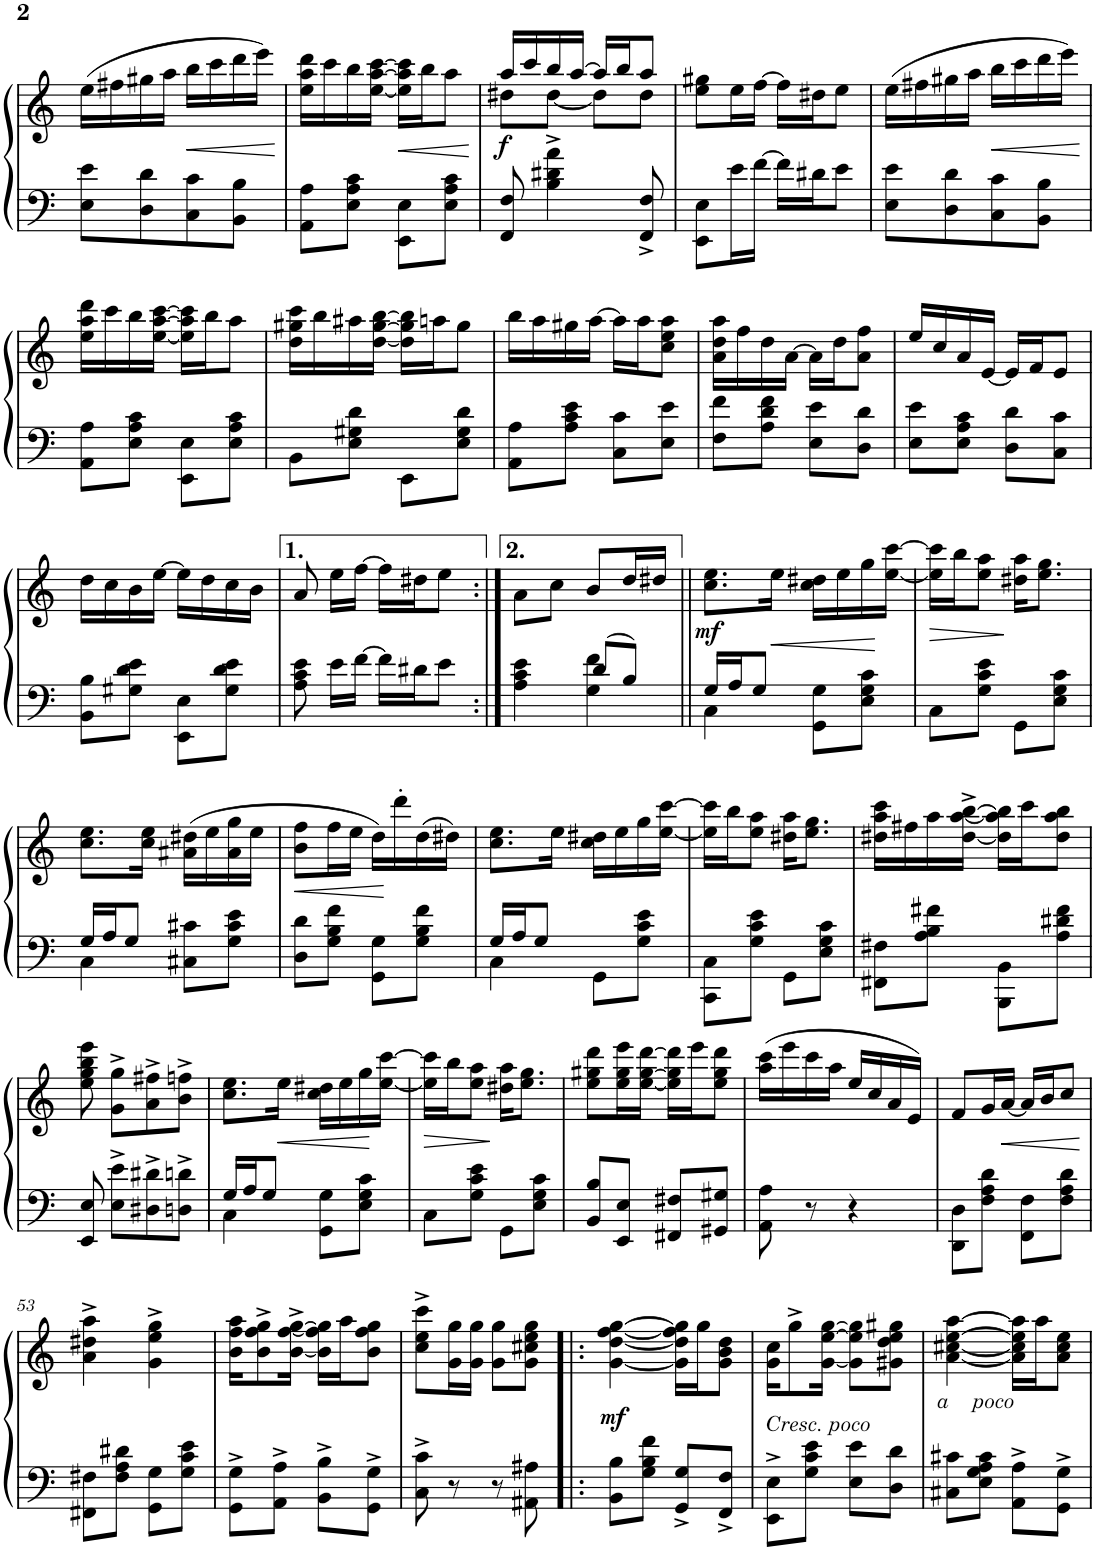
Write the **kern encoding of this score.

**kern	**kern	**dynam
*part1	*part1	*part1
*staff2	*staff1	*staff1/2
*I"Upright Piano	*	*
*I'Pno.	*	*
!!LO:PB:g=z
*clefF4	*clefG2	*
*k[]	*k[]	*
*M2/4	*M2/4	*
=27	=27	=27
8E\ 8e\L	(16ee\LL	.
.	16ff#X\	.
8D\ 8d\	16gg#X\	.
.	16aa\JJ	.
!	!	!LO:HP:b
8C\ 8c\	16bb\LL	<
.	16ccc\	.
8BB\ 8B\J	16ddd\	.
.	16eee\JJ)	.
.	.	[
=28	=28	=28
8AA\ 8A\L	16ee\ 16aa\ 16ddd\LL	.
.	16ccc\	.
8E\ 8A\ 8c\J	16bb\	.
.	[16ee\ [16aa\ [16ccc\JJ	.
!	!	!LO:HP:b
8EE\ 8E\L	16ee\] 16aa\] 16ccc\]LL	<
.	16bb\J	.
8E\ 8A\ 8c\J	8aa\J	.
.	.	[
=29	=29	=29
*	*^	*
!	!	!	!LO:DY:b
8FF/ 8F/	16aa/LL	8dd#X\L	f
.	16ccc/	.	.
4B\^ 4d#X\^ 4a\^	16bb/	[8dd#\J	.
.	[16aa/JJ	.	.
.	16aa/LL]	8dd#\L]	.
.	16bb/J	.	.
8FF/^ 8F/^	8aa/J	8dd#\J	.
*	*v	*v	*
=30	=30	=30
8EE\ 8E\L	8ee\ 8gg#X\L	.
16e\L	16ee\L	.
[16f\JJ	[16ff\JJ	.
16f\LL]	16ff\LL]	.
16d#X\J	16dd#X\J	.
8e\J	8ee\J	.
=31	=31	=31
8E\ 8e\L	(16ee\LL	.
.	16ff#X\	.
8D\ 8d\	16gg#X\	.
.	16aa\JJ	.
!	!	!LO:HP:b
8C\ 8c\	16bb\LL	<
.	16ccc\	.
8BB\ 8B\J	16ddd\	.
.	16eee\JJ)	.
.	.	[
!!LO:LB:g=z
=32	=32	=32
8AA\ 8A\L	16ee\ 16aa\ 16ddd\LL	.
.	16ccc\	.
8E\ 8A\ 8c\J	16bb\	.
.	[16ee\ [16aa\ [16ccc\JJ	.
8EE\ 8E\L	16ee\] 16aa\] 16ccc\]LL	.
.	16bb\J	.
8E\ 8A\ 8c\J	8aa\J	.
=33	=33	=33
8BB\L	16dd\ 16gg#X\ 16ccc\LL	.
.	16bb\	.
8E\ 8G#X\ 8d\J	16aa#X\	.
.	[16dd\ [16gg#\ [16bb\JJ	.
8EE\L	16dd\] 16gg#\] 16bb\]LL	.
.	16aan\J	.
8E\ 8G#\ 8d\J	8gg#\J	.
=34	=34	=34
8AA\ 8A\L	16bb\LL	.
.	16aa\	.
8A\ 8c\ 8e\J	16gg#X\	.
.	[16aa\JJ	.
8C\ 8c\L	16aa\LL]	.
.	16aa\J	.
8E\ 8e\J	8cc\ 8ee\ 8aa\J	.
=35	=35	=35
8F\ 8f\L	16a\ 16dd\ 16aa\LL	.
.	16ff\	.
8A\ 8d\ 8f\J	16dd\	.
.	[16a\JJ	.
8E\ 8e\L	16a\LL]	.
.	16dd\J	.
8D\ 8d\J	8a\ 8ff\J	.
=36	=36	=36
8E\ 8e\L	16ee/LL	.
.	16cc/	.
8E\ 8A\ 8c\J	16a/	.
.	[16e/JJ	.
8D\ 8d\L	16e/LL]	.
.	16f/J	.
8C\ 8c\J	8e/J	.
!!LO:LB:g=z
=37	=37	=37
8BB\ 8B\L	16dd\LL	.
.	16cc\	.
8G#X\ 8d\ 8e\J	16b\	.
.	[16ee\JJ	.
8EE\ 8E\L	16ee\LL]	.
.	16dd\	.
8G#\ 8d\ 8e\J	16cc\	.
.	16b\JJ	.
=38	=38	=38
8A\ 8c\ 8e\	8a/	.
16e\LL	16ee\LL	.
[16f\JJ	[16ff\JJ	.
16f\LL]	16ff\LL]	.
16d#X\J	16dd#X\J	.
8e\J	8ee\J	.
=39:|!	=39:|!	=39:|!
*^	*	*
4A\ 4c\ 4e\	4ryy	8a\L	.
.	.	8cc\J	.
8d/L	4G\ 4f\	8b/L	.
8B/J	.	16dd/L	.
.	.	16dd#X/JJ	.
=40||	=40||	=40||	=40||
!	!	!	!LO:DY:b
16G/LL	4C\	8.cc\ 8.ee\L	mf
16A/J	.	.	.
8G/J	.	.	.
!	!	!	!LO:HP:b
.	.	16ee\Jk	<
8GG\ 8G\L	4ryy	16cc\ 16dd#X\LL	.
.	.	16ee\	.
8E\ 8G\ 8c\J	.	16gg\	.
.	.	[16ee\ [16ccc\JJ	[
*v	*v	*	*
=41	=41	=41
!	!	!LO:HP:b
8C\L	16ee\] 16ccc\]LL	>
.	16bb\J	.
8G\ 8c\ 8e\J	8ee\ 8aa\J	.
8GG\L	16dd#X\ 16aa\KL	]
.	8.ee\ 8.gg\J	.
8E\ 8G\ 8c\J	.	.
!!LO:LB:g=z
=42	=42	=42
*^	*	*
16G/LL	4C\	8.cc\ 8.ee\L	.
16A/J	.	.	.
8G/J	.	.	.
.	.	16cc\ 16ee\Jk	.
8C#X\ 8c#X\L	4ryy	(16a#X\ 16dd#X\LL	.
.	.	16ee\	.
8G\ 8c#\ 8e\J	.	16a#\ 16gg\	.
.	.	16ee\JJ	.
*v	*v	*	*
=43	=43	=43
!	!	!LO:HP:b
8D\ 8d\L	8b\ 8ff\L	<
8G\ 8B\ 8f\J	16ff\L	.
.	16ee\JJ	.
8GG\ 8G\L	16dd\LL)	.
.	16ddd'\	[
8G\ 8B\ 8f\J	(16dd\	.
.	16dd#X\JJ)	.
=44	=44	=44
*^	*	*
16G/LL	4C\	8.cc\ 8.ee\L	.
16A/J	.	.	.
8G/J	.	.	.
.	.	16ee\Jk	.
8GG\L	4ryy	16cc\ 16dd#X\LL	.
.	.	16ee\	.
8G\ 8c\ 8e\J	.	16gg\	.
.	.	[16ee\ [16ccc\JJ	.
*v	*v	*	*
=45	=45	=45
8CC\ 8C\L	16ee\] 16ccc\]LL	.
.	16bb\J	.
8G\ 8c\ 8e\J	8ee\ 8aa\J	.
8GG\L	16dd#X\ 16aa\KL	.
.	8.ee\ 8.gg\J	.
8E\ 8G\ 8c\J	.	.
=46	=46	=46
8FF#X\ 8F#X\L	16dd#X\ 16aa\ 16ccc\LL	.
.	16ff#X\	.
8A\ 8B\ 8f#X\J	16aa\	.
.	[16dd#\^ [16aa\^ [16bb\^JJ	.
8BBB\ 8BB\L	16dd#\] 16aa\] 16bb\]LL	.
.	16ccc\J	.
8A\ 8d#X\ 8f#\J	8dd#\ 8aa\ 8bb\J	.
!!LO:LB:g=z
=47	=47	=47
8EE/ 8E/	8ee\ 8gg\ 8bb\ 8eee\	.
8E\^ 8e\^L	8g\^ 8gg\^L	.
8D#X\^ 8d#X\^	8a\^ 8ff#X\^	.
8Dn\^ 8dn\^J	8b\^ 8ffn\^J	.
=48	=48	=48
*^	*	*
16G/LL	4C\	8.cc\ 8.ee\L	.
16A/J	.	.	.
8G/J	.	.	.
!	!	!	!LO:HP:b
.	.	16ee\Jk	<
8GG\ 8G\L	4ryy	16cc\ 16dd#X\LL	.
.	.	16ee\	.
8E\ 8G\ 8c\J	.	16gg\	.
.	.	[16ee\ [16ccc\JJ	[
*v	*v	*	*
=49	=49	=49
!	!	!LO:HP:b
8C\L	16ee\] 16ccc\]LL	>
.	16bb\J	.
8G\ 8c\ 8e\J	8ee\ 8aa\J	.
8GG\L	16dd#X\ 16aa\KL	]
.	8.ee\ 8.gg\J	.
8E\ 8G\ 8c\J	.	.
=50	=50	=50
8BB/ 8B/L	8ee\ 8gg#X\ 8ddd\L	.
8EE/ 8E/J	16ee\ 16gg#\ 16eee\L	.
.	[16ee\ [16gg#\ [16ddd\JJ	.
8FF#X/ 8F#X/L	16ee\] 16gg#\] 16ddd\]LL	.
.	16eee\J	.
8GG#X/ 8G#X/J	8ee\ 8gg#\ 8ddd\J	.
=51	=51	=51
8AA\ 8A\	(16aa\ 16ccc\LL	.
.	16eee\	.
8r	16ccc\	.
.	16aa\JJ	.
4r	16ee/LL	.
.	16cc/	.
.	16a/	.
.	16e/JJ)	.
=52	=52	=52
8DD\ 8D\L	8f/L	.
8F\ 8A\ 8d\J	16g/L	.
!	!	!LO:HP:b
.	[16a/JJ	<
8FF\ 8F\L	16a/LL]	.
.	16b/J	.
8F\ 8A\ 8d\J	8cc/J	.
.	.	[
!!LO:LB:g=z
=53	=53	=53
8FF#X\ 8F#X\L	4a\^ 4dd#X\^ 4aa\^	.
8F#\ 8A\ 8d#X\J	.	.
8GG\ 8G\L	4g\^ 4ee\^ 4gg\^	.
8G\ 8c\ 8e\J	.	.
=54	=54	=54
8GG\^ 8G\^L	16b\ 16ff\ 16aa\KL	.
.	8b\^ 8ff\^ 8gg\^	.
8AA\^ 8A\^J	.	.
.	[16b\^ [16ff\^ [16gg\^Jk	.
8BB\^ 8B\^L	16b\] 16ff\] 16gg\]LL	.
.	16aa\J	.
8GG\^ 8G\^J	8b\ 8ff\ 8gg\J	.
=55	=55	=55
8C\^ 8c\^	8cc\^ 8ee\^ 8ccc\^L	.
8r	16g\ 16gg\L	.
.	16g\ 16gg\JJ	.
8r	8g\ 8gg\L	.
8AA#X\ 8A#X\	8g\ 8cc#X\ 8ee\ 8gg\J	.
=56!|:	=56!|:	=56!|:
!	!	!LO:DY:b
8BB\ 8B\L	[4g\ [4dd\ [4ff\ [4gg\	mf
8G\ 8B\ 8f\J	.	.
8GG/^ 8G/^L	16g\] 16dd\] 16ff\] 16gg\]LL	.
.	16gg\J	.
8FF/^ 8F/^J	8g\ 8b\ 8dd\J	.
=57	=57	=57
!	!LO:TX:b:i:t=Cresc. poco	!
8EE\^ 8E\^L	16g\ 16cc\KL	.
.	8gg^\	.
8G\ 8c\ 8e\J	.	.
.	[16g\ [16ee\ [16gg\Jk	.
8E\ 8e\L	8g\] 8ee\] 8gg\]L	.
8D\ 8d\J	8g#X\ 8dd\ 8ee\ 8gg#X\J	.
=58	=58	=58
!	!LO:TX:b:i:t=a    poco	!
8C#X\ 8c#X\L	[4a\ [4cc#X\ [4ee\ [4aa\	.
8E\ 8G\ 8A\ 8c#\J	.	.
8AA\^ 8A\^L	16a\] 16cc#\] 16ee\] 16aa\]LL	.
.	16aa\J	.
8GG\^ 8G\^J	8a\ 8cc#\ 8ee\J	.
=	=	=
*-	*-	*-
